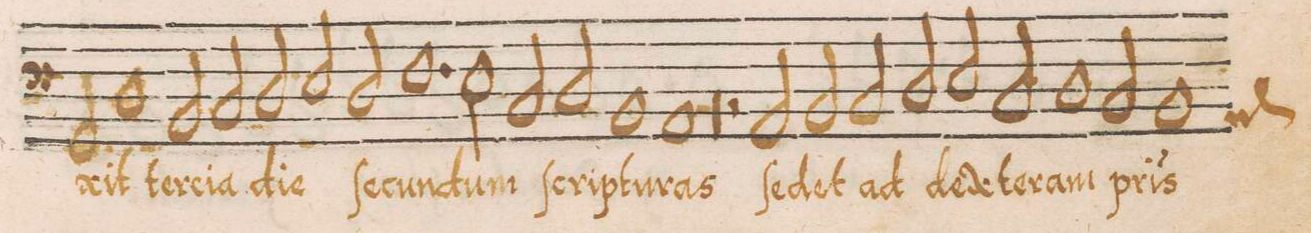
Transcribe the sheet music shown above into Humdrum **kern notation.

**kern	**text
*I"BASSVS	*
*clefF4	*
*k[]	*
*met(C|)	*
*M2/1	*
2GG/	-xit
1D\	ter-
=93-	=93-
2BB/	-ci-
2C/	-a
2D/	di-
=94-	=94-
2E/	-e
2D/	ſe-
1.F	-cun-
=95-	=95-
2E\	-dum
2C/	.
2D/	ſcrip-
=96-	=96-
1BB	-tu-
1AA	-ras
=97-	=97-
00rBB	.
=98-	=98-
=99-	=99-
2rBB	.
2AA/	ſe-
2BB/	-det
2C/	ad
=100-	=100-
2D/	dex-
2E/	-te-
2C/	-ram
1D\	p(at)-
=101-	=101-
2C/	.
*custos:AA	*
1BB	-ris
=102-	=102-
*-	*-
